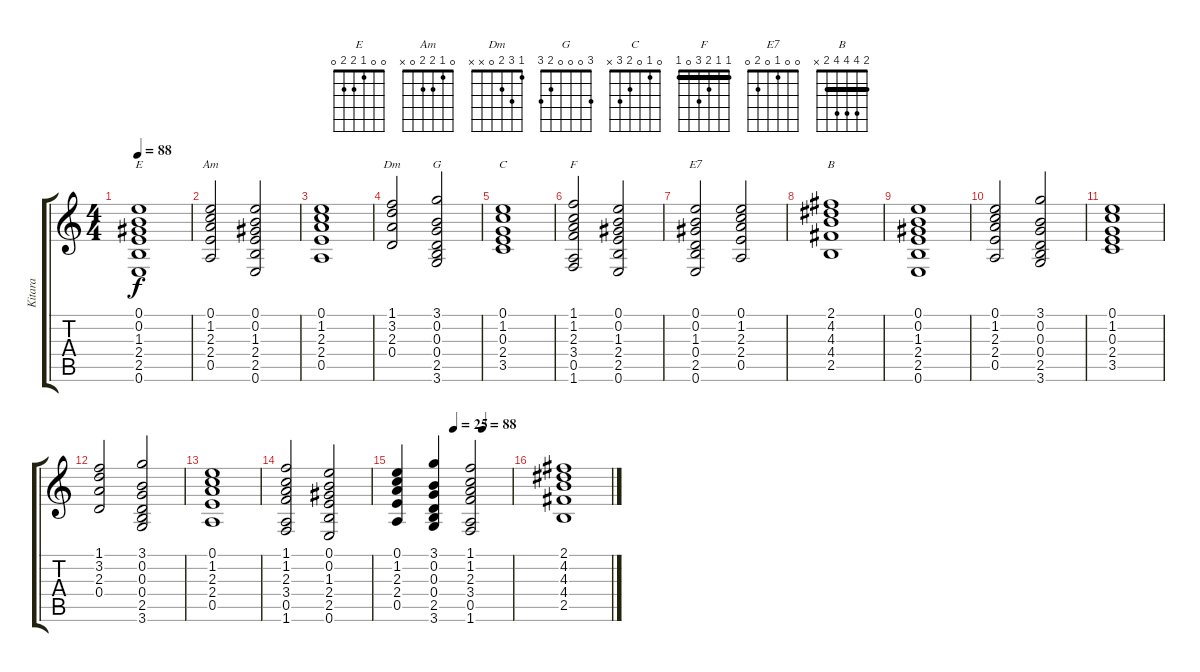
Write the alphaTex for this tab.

\track ("Kitara" "Kitara") {instrument acousticguitarsteel}
\staff {score tabs}
\tuning (E4 B3 G3 D3 A2 E2) {hide}
\chord ("E" 0 0 1 2 2 0)
\chord ("Am" 0 1 2 2 0 x)
\chord ("Dm" 1 3 2 0 x x)
\chord ("G" 3 0 0 0 2 3)
\chord ("C" 0 1 0 2 3 x)
\chord ("F" 1 1 2 3 0 1) {barre 1}
\chord ("E7" 0 0 1 0 2 0)
\chord ("B" 2 4 4 4 2 x) {barre 2}
\ts (4 4)
\tempo 88
\clef g2
\ks c
(0.1 0.2 1.3 2.4 2.5 0.6).1{ch "E" dy f} |
(0.1 1.2 2.3 2.4 0.5).2{ch "Am"} (0.1 0.2 1.3 2.4 2.5 0.6).2 |
(0.1 1.2 2.3 2.4 0.5).1 |
(1.1 3.2 2.3 0.4).2{ch "Dm"} (3.1 0.2 0.3 0.4 2.5 3.6).2{ch "G"} |
(0.1 1.2 0.3 2.4 3.5).1{ch "C"} |
(1.1 1.2 2.3 3.4 0.5 1.6).2{ch "F"} (0.1 0.2 1.3 2.4 2.5 0.6).2 |
(0.1 0.2 1.3 0.4 2.5 0.6).2{ch "E7"} (0.1 1.2 2.3 2.4 0.5).2 |
(2.1 4.2 4.3 4.4 2.5).1{ch "B"} |
(0.1 0.2 1.3 2.4 2.5 0.6).1 |
(0.1 1.2 2.3 2.4 0.5).2 (3.1 0.2 0.3 0.4 2.5 3.6).2 |
(0.1 1.2 0.3 2.4 3.5).1 |
(1.1 3.2 2.3 0.4).2 (3.1 0.2 0.3 0.4 2.5 3.6).2 |
(0.1 1.2 2.3 2.4 0.5).1 |
(1.1 1.2 2.3 3.4 0.5 1.6).2 (0.1 0.2 1.3 2.4 2.5 0.6).2 |
\tempo (25 0.5)
\tempo (88 0.75)
(0.1 1.2 2.3 2.4 0.5).4 (3.1 0.2 0.3 0.4 2.5 3.6).4 (1.1 1.2 2.3 3.4 0.5 1.6).2 |
(2.1 4.2 4.3 4.4 2.5).1
